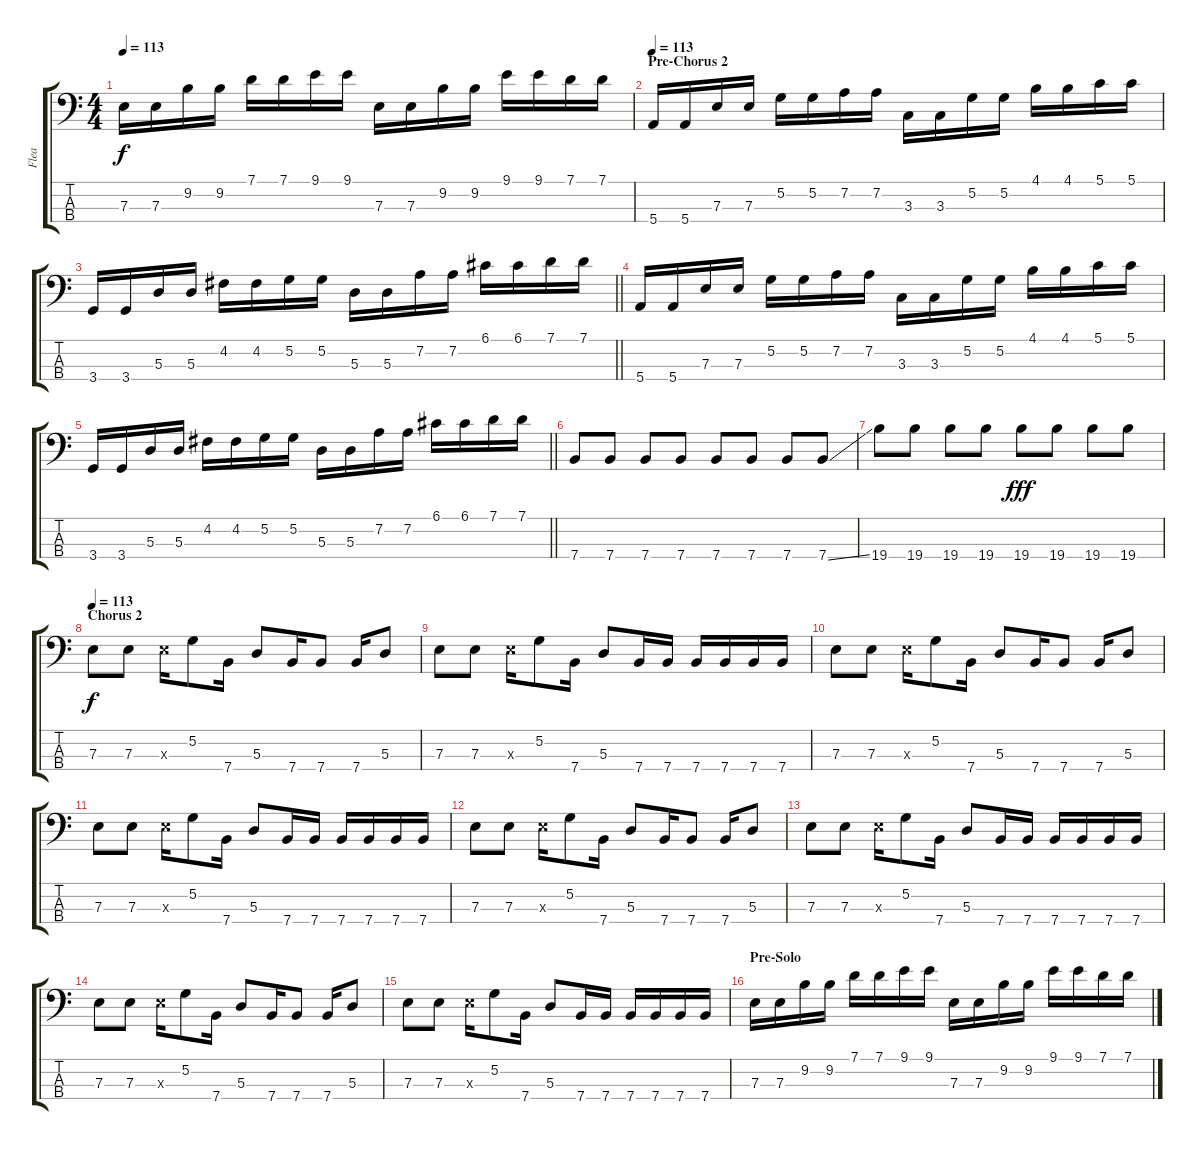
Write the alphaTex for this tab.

\track ("Flea" "Flea") {instrument electricbassfinger}
\staff {score tabs}
\tuning (G2 D2 A1 E1) {hide}
\ts (4 4)
\tempo 113
\clef f4
\ks c
7.3.16{dy f} 7.3.16 9.2.16 9.2.16 7.1.16 7.1.16 9.1.16 9.1.16 7.3.16 7.3.16 9.2.16 9.2.16 9.1.16 9.1.16 7.1.16 7.1.16 |
\section ("" "Pre-Chorus 2")
\tempo 113
5.4.16 5.4.16 7.3.16 7.3.16 5.2.16 5.2.16 7.2.16 7.2.16 3.3.16 3.3.16 5.2.16 5.2.16 4.1.16 4.1.16 5.1.16 5.1.16 |
\barLineRight lightlight
3.4.16 3.4.16 5.3.16 5.3.16 4.2.16 4.2.16 5.2.16 5.2.16 5.3.16 5.3.16 7.2.16 7.2.16 6.1.16 6.1.16 7.1.16 7.1.16 |
5.4.16 5.4.16 7.3.16 7.3.16 5.2.16 5.2.16 7.2.16 7.2.16 3.3.16 3.3.16 5.2.16 5.2.16 4.1.16 4.1.16 5.1.16 5.1.16 |
\barLineRight lightlight
3.4.16 3.4.16 5.3.16 5.3.16 4.2.16 4.2.16 5.2.16 5.2.16 5.3.16 5.3.16 7.2.16 7.2.16 6.1.16 6.1.16 7.1.16 7.1.16 |
7.4.8 7.4.8 7.4.8 7.4.8 7.4.8 7.4.8 7.4.8 7.4{ss}.8 |
19.4.8 19.4.8 19.4.8 19.4.8 19.4.8{dy fff} 19.4.8 19.4.8 19.4.8 |
\section ("" "Chorus 2")
\tempo 113
7.3.8{dy f} 7.3.8 7.3{x}.16 5.2.8 7.4.16 5.3.8 7.4.16 7.4.8 7.4.16 5.3.8 |
7.3.8 7.3.8 7.3{x}.16 5.2.8 7.4.16 5.3.8 7.4.16 7.4.16 7.4.16 7.4.16 7.4.16 7.4.16 |
7.3.8 7.3.8 7.3{x}.16 5.2.8 7.4.16 5.3.8 7.4.16 7.4.8 7.4.16 5.3.8 |
7.3.8 7.3.8 7.3{x}.16 5.2.8 7.4.16 5.3.8 7.4.16 7.4.16 7.4.16 7.4.16 7.4.16 7.4.16 |
7.3.8 7.3.8 7.3{x}.16 5.2.8 7.4.16 5.3.8 7.4.16 7.4.8 7.4.16 5.3.8 |
7.3.8 7.3.8 7.3{x}.16 5.2.8 7.4.16 5.3.8 7.4.16 7.4.16 7.4.16 7.4.16 7.4.16 7.4.16 |
7.3.8 7.3.8 7.3{x}.16 5.2.8 7.4.16 5.3.8 7.4.16 7.4.8 7.4.16 5.3.8 |
7.3.8 7.3.8 7.3{x}.16 5.2.8 7.4.16 5.3.8 7.4.16 7.4.16 7.4.16 7.4.16 7.4.16 7.4.16 |
\section ("" "Pre-Solo")
7.3.16 7.3.16 9.2.16 9.2.16 7.1.16 7.1.16 9.1.16 9.1.16 7.3.16 7.3.16 9.2.16 9.2.16 9.1.16 9.1.16 7.1.16 7.1.16
